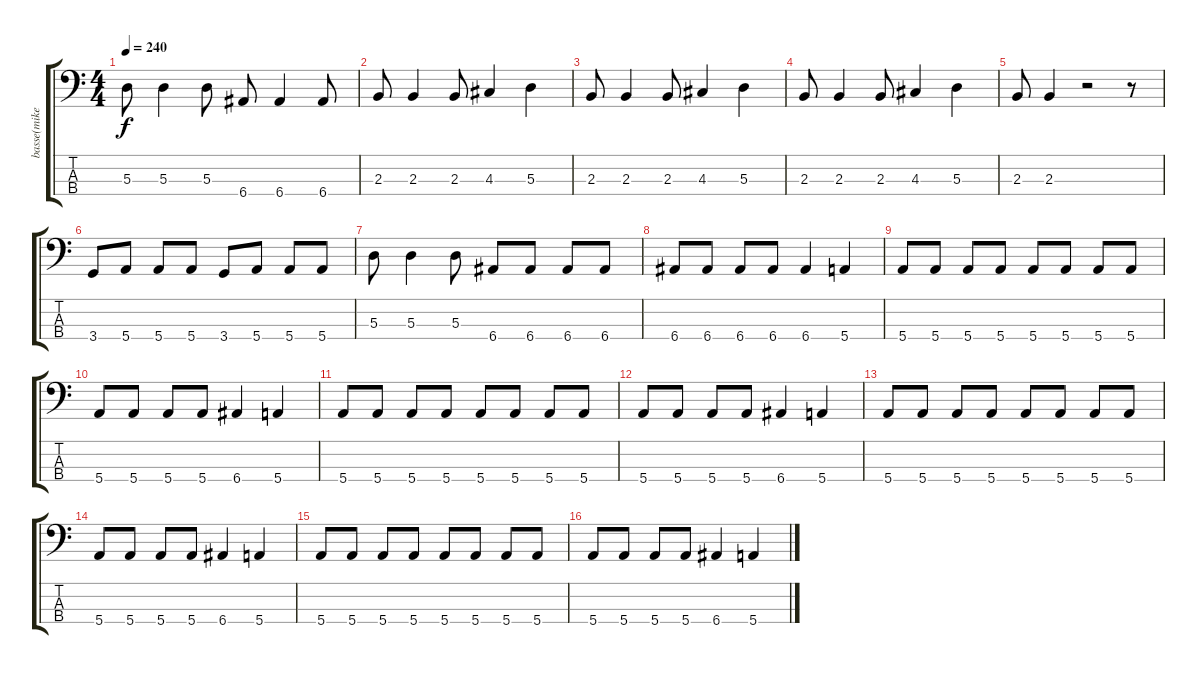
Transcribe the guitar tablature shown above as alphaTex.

\track ("basse(mikey)" "basse(mike") {instrument electricbasspick}
\staff {score tabs}
\tuning (G2 D2 A1 E1) {hide}
\ts (4 4)
\tempo 240
\clef f4
\ks c
5.3.8{dy f} 5.3.4 5.3.8 6.4.8 6.4.4 6.4.8 |
2.3.8 2.3.4 2.3.8 4.3.4 5.3.4 |
2.3.8 2.3.4 2.3.8 4.3.4 5.3.4 |
2.3.8 2.3.4 2.3.8 4.3.4 5.3.4 |
2.3.8 2.3.4 r.2 r.8 |
3.4.8 5.4.8 5.4.8 5.4.8 3.4.8 5.4.8 5.4.8 5.4.8 |
5.3.8 5.3.4 5.3.8 6.4.8 6.4.8 6.4.8 6.4.8 |
6.4.8 6.4.8 6.4.8 6.4.8 6.4.4 5.4.4 |
5.4.8 5.4.8 5.4.8 5.4.8 5.4.8 5.4.8 5.4.8 5.4.8 |
5.4.8 5.4.8 5.4.8 5.4.8 6.4.4 5.4.4 |
5.4.8 5.4.8 5.4.8 5.4.8 5.4.8 5.4.8 5.4.8 5.4.8 |
5.4.8 5.4.8 5.4.8 5.4.8 6.4.4 5.4.4 |
5.4.8 5.4.8 5.4.8 5.4.8 5.4.8 5.4.8 5.4.8 5.4.8 |
5.4.8 5.4.8 5.4.8 5.4.8 6.4.4 5.4.4 |
5.4.8 5.4.8 5.4.8 5.4.8 5.4.8 5.4.8 5.4.8 5.4.8 |
5.4.8 5.4.8 5.4.8 5.4.8 6.4.4 5.4.4
